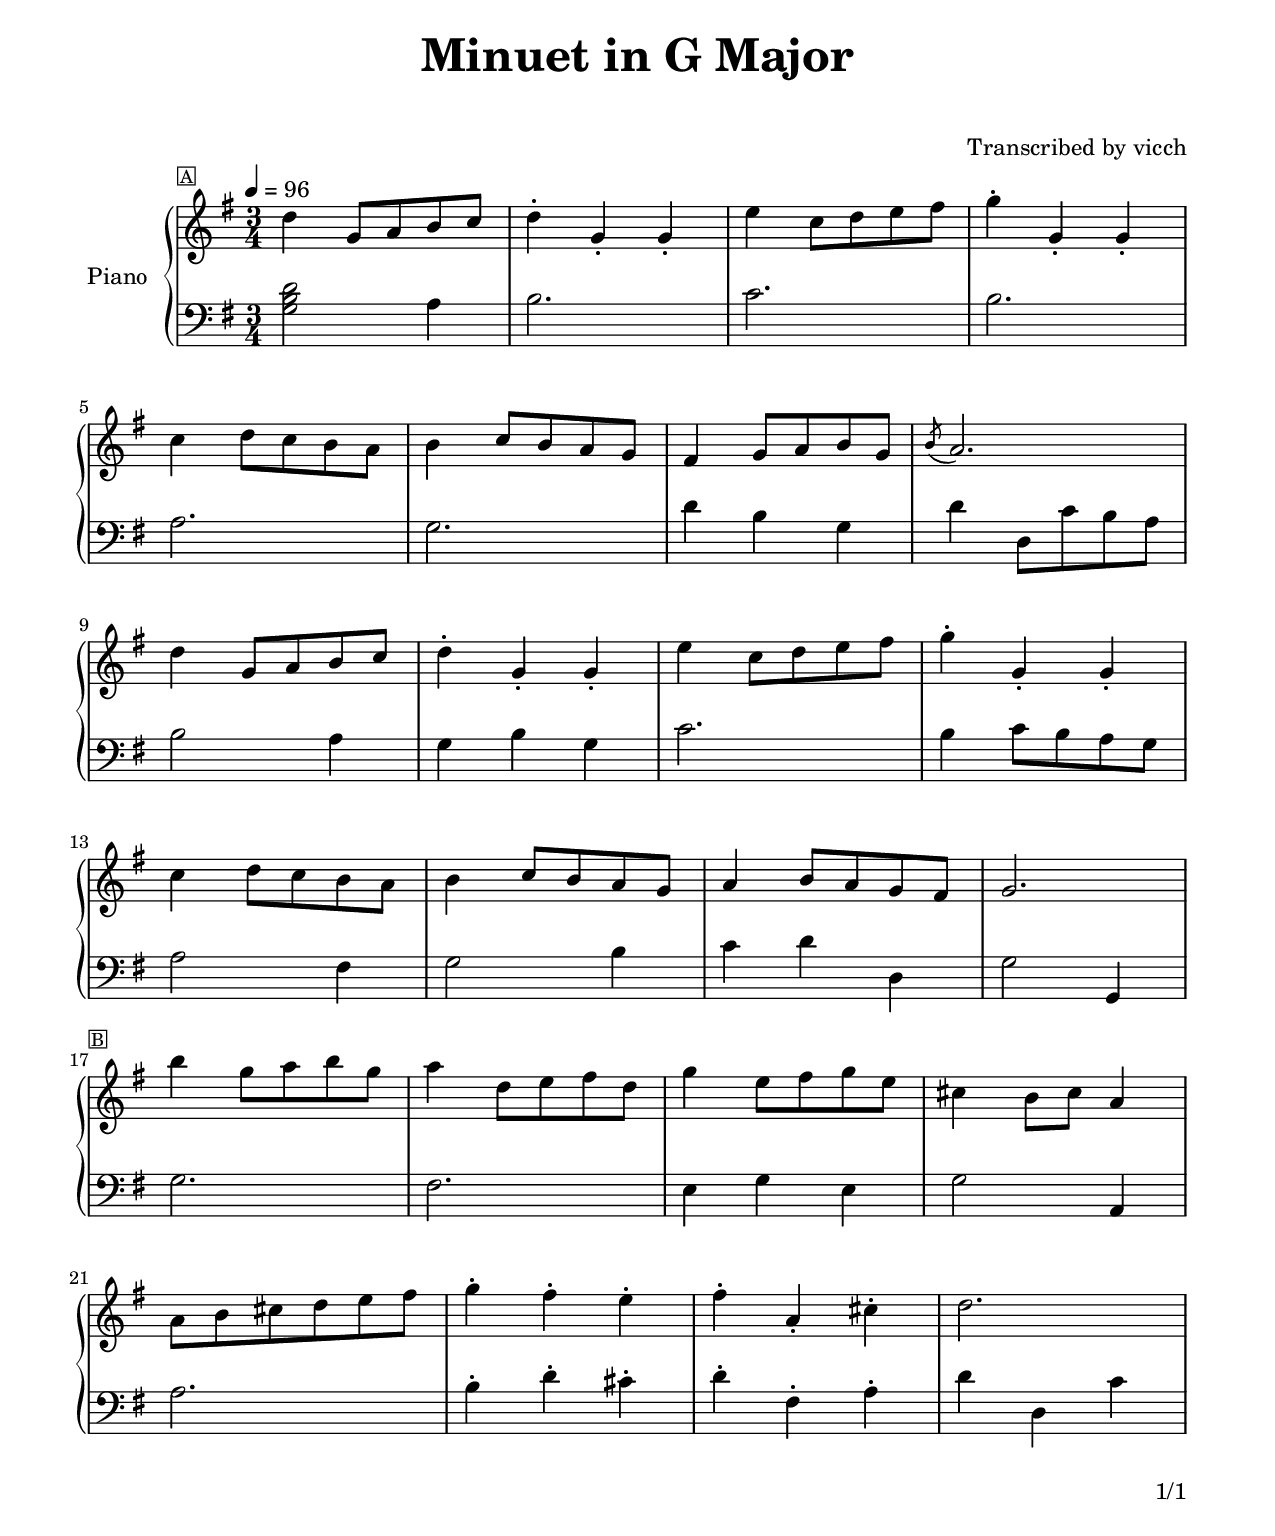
\version "2.24.3"

#(define title      "Minuet in G Major")
#(define title-font "")
#(define sequence   "EveryonePiano 55")
#(define total-page 1)

\include "../base.ly"

\markup \vspace #1.5

\score {
  \new PianoStaff \with {
    instrumentName = "Piano"
  } <<
    \new Staff {
      \tempo 4 = 96
      \clef treble
      \key g \major
      \time 3/4
      
      \A
      
      d''4 g'8  a'8  b'8 c''8 | d''4-. g'4-.    g'4-.   | e''4 c''8 d''8 e''8 fs''8 | g''4-. g'4-. g'4-.     | \break
      c''4 d''8 c''8 b'8 a'8  | b'4    c''8 b'8 a'8 g'8 | fs'4 g'8  a'8  b'8  g'8   | \acciaccatura b'8 a'2. | \break
      
      d''4 g'8  a'8  b'8 c''8 | d''4-. g'4-.    g'4-.   | e''4 c''8 d''8 e''8 fs''8 | g''4-. g'4-. g'4-. | \break
      c''4 d''8 c''8 b'8 a'8  | b'4    c''8 b'8 a'8 g'8 | a'4  b'8  a'8  g'8  fs'8  | g'2.               | \break
      
      \B
      
      b''4    g''8  a''8 b''8 g''8  | a''4   d''8 e''8 fs''8 d''8 | g''4    e''8 fs''8 g''8 e''8 | cs''4 b'8 cs''8 a'4 | \break
      a'8 b'8 cs''8 d''8 e''8 fs''8 | g''4-. fs''4-.   e''4-.     | fs''4-. a'4-.      cs''4-.   | d''2.               | \break
    }
    \new Staff {
      \clef bass
      \key g \major
      \time 3/4
      
      <g b d'>2 a4 | b2. | c'2.      | b2.              |
      a2.          | g2. | d'4 b4 g4 | d'4 d8 c'8 b8 a8 |
      
      b2 a4  | g4 b4 g4 | c'2.       | b4 c'8 b8 a8 g8 |
      a2 fs4 | g2    b4 | c'4 d'4 d4 | g2        g,4   |
      
      g2. | fs2.              | e4    g4    e4   | g2     a,4 |
      a2. | b4-. d'4-. cs'4-. | d'4-. fs4-. a4-. | d'4 d4 c'4 |
    }
    \chords {
    }
  >>
  \layout {}
  \midi {}
}
